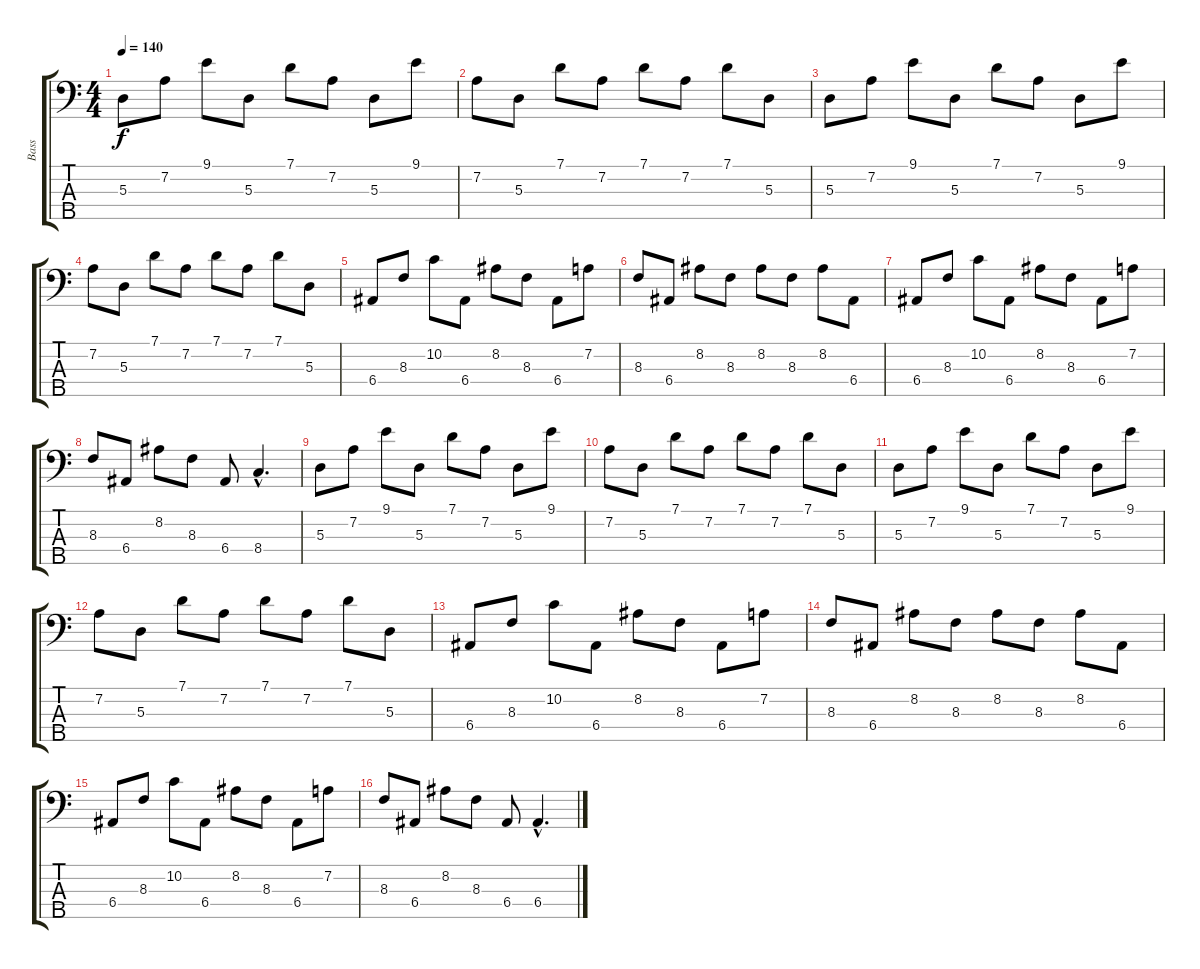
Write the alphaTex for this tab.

\track ("Bass" "Bass") {instrument electricbassfinger}
\staff {score tabs}
\tuning (G2 D2 A1 E1 B0) {hide}
\ts (4 4)
\tempo 140
\clef f4
\ks c
5.3.8{dy f} 7.2.8 9.1.8 5.3.8 7.1.8 7.2.8 5.3.8 9.1.8 |
7.2.8 5.3.8 7.1.8 7.2.8 7.1.8 7.2.8 7.1.8 5.3.8 |
5.3.8 7.2.8 9.1.8 5.3.8 7.1.8 7.2.8 5.3.8 9.1.8 |
7.2.8 5.3.8 7.1.8 7.2.8 7.1.8 7.2.8 7.1.8 5.3.8 |
6.4.8 8.3.8 10.2.8 6.4.8 8.2.8 8.3.8 6.4.8 7.2.8 |
8.3.8 6.4.8 8.2.8 8.3.8 8.2.8 8.3.8 8.2.8 6.4.8 |
6.4.8 8.3.8 10.2.8 6.4.8 8.2.8 8.3.8 6.4.8 7.2.8 |
8.3.8 6.4.8 8.2.8 8.3.8 6.4.8 8.4{hac}.4{d} |
5.3.8 7.2.8 9.1.8 5.3.8 7.1.8 7.2.8 5.3.8 9.1.8 |
7.2.8 5.3.8 7.1.8 7.2.8 7.1.8 7.2.8 7.1.8 5.3.8 |
5.3.8 7.2.8 9.1.8 5.3.8 7.1.8 7.2.8 5.3.8 9.1.8 |
7.2.8 5.3.8 7.1.8 7.2.8 7.1.8 7.2.8 7.1.8 5.3.8 |
6.4.8 8.3.8 10.2.8 6.4.8 8.2.8 8.3.8 6.4.8 7.2.8 |
8.3.8 6.4.8 8.2.8 8.3.8 8.2.8 8.3.8 8.2.8 6.4.8 |
6.4.8 8.3.8 10.2.8 6.4.8 8.2.8 8.3.8 6.4.8 7.2.8 |
8.3.8 6.4.8 8.2.8 8.3.8 6.4.8 6.4{hac}.4{d}
